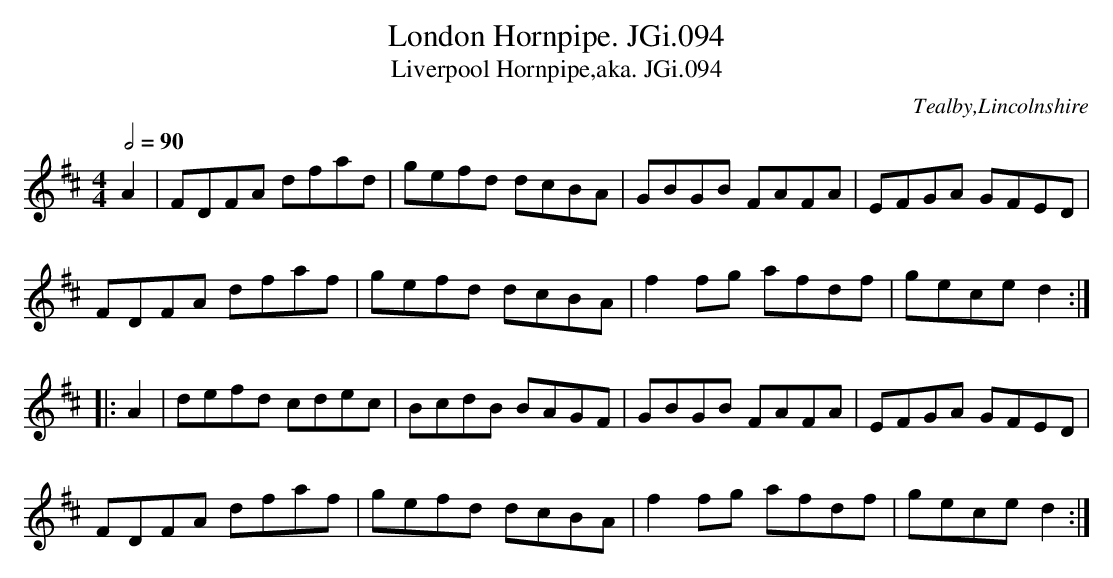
X:1
T:London Hornpipe. JGi.094
T:Liverpool Hornpipe,aka. JGi.094
L:1/8
M:4/4
O:Tealby,Lincolnshire
Q:1/2=90
K:D
A2|FDFA dfad|gefd dcBA|GBGB FAFA|EFGA GFED|
FDFA dfaf|gefd dcBA|f2fg afdf|geced2:|
|:A2|defd cdec|BcdB BAGF|GBGB FAFA|EFGA GFED|
FDFA dfaf|gefd dcBA|f2fg afdf|geced2:|
